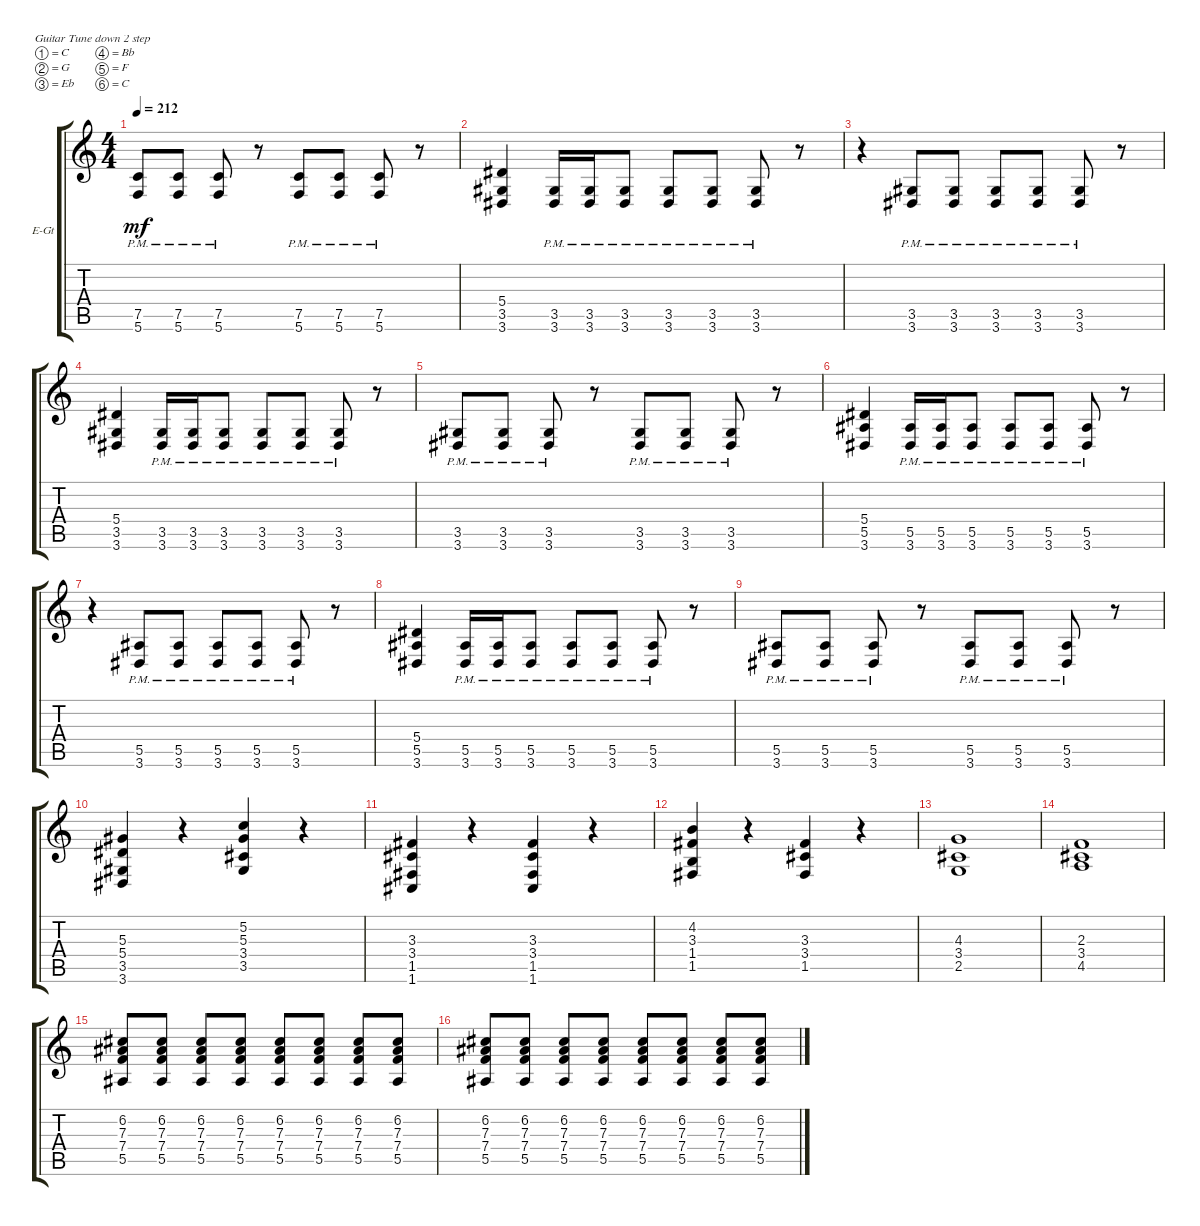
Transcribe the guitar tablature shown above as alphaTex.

\defaultSystemsLayout 4
\bracketExtendMode groupsimilarinstruments
\firstSystemTrackNameOrientation horizontal
\otherSystemsTrackNameOrientation horizontal
\track ("Knight Rhythm" "E-Gt") {instrument overdrivenguitar}
\staff {score tabs}
\tuning (C4 G3 Eb3 Bb2 F2 C2)
\ts (4 4)
\tempo 212
\clef g2
\ks c
(7.5{pm} 5.6{pm}).8{dy mf} (7.5{pm} 5.6{pm}).8 (7.5{pm} 5.6{pm}).8 r.8 (7.5{pm} 5.6{pm}).8 (7.5{pm} 5.6{pm}).8 (7.5{pm} 5.6{pm}).8 r.8 |
(3.6 3.5 5.4).4 (3.6{pm} 3.5{pm}).16 (3.6{pm} 3.5{pm}).16 (3.6{pm} 3.5{pm}).8 (3.6{pm} 3.5{pm}).8 (3.6{pm} 3.5{pm}).8 (3.6{pm} 3.5{pm}).8 r.8 |
r.4 (3.5{pm} 3.6{pm}).8 (3.5{pm} 3.6{pm}).8 (3.5{pm} 3.6{pm}).8 (3.5{pm} 3.6{pm}).8 (3.5{pm} 3.6{pm}).8 r.8 |
(3.6 3.5 5.4).4 (3.6{pm} 3.5{pm}).16 (3.6{pm} 3.5{pm}).16 (3.6{pm} 3.5{pm}).8 (3.6{pm} 3.5{pm}).8 (3.6{pm} 3.5{pm}).8 (3.6{pm} 3.5{pm}).8 r.8 |
(3.6{pm} 3.5{pm}).8 (3.6{pm} 3.5{pm}).8 (3.6{pm} 3.5{pm}).8 r.8 (3.6{pm} 3.5{pm}).8 (3.6{pm} 3.5{pm}).8 (3.6{pm} 3.5{pm}).8 r.8 |
(3.6 5.5 5.4).4 (3.6{pm} 5.5{pm}).16 (3.6{pm} 5.5{pm}).16 (3.6{pm} 5.5{pm}).8 (3.6{pm} 5.5{pm}).8 (3.6{pm} 5.5{pm}).8 (3.6{pm} 5.5{pm}).8 r.8 |
r.4 (5.5{pm} 3.6{pm}).8 (5.5{pm} 3.6{pm}).8 (5.5{pm} 3.6{pm}).8 (5.5{pm} 3.6{pm}).8 (5.5{pm} 3.6{pm}).8 r.8 |
(3.6 5.5 5.4).4 (3.6{pm} 5.5{pm}).16 (3.6{pm} 5.5{pm}).16 (3.6{pm} 5.5{pm}).8 (3.6{pm} 5.5{pm}).8 (3.6{pm} 5.5{pm}).8 (3.6{pm} 5.5{pm}).8 r.8 |
(3.6{pm} 5.5{pm}).8 (3.6{pm} 5.5{pm}).8 (3.6{pm} 5.5{pm}).8 r.8 (3.6{pm} 5.5{pm}).8 (3.6{pm} 5.5{pm}).8 (3.6{pm} 5.5{pm}).8 r.8 |
(3.6 3.5 5.4 5.3).4 r.4 (3.4 3.5 5.3 5.2).4 r.4 |
(1.6 3.4 1.5 3.3).4 r.4 (1.6 1.5 3.4 3.3).4 r.4 |
(1.4 1.5 3.3 4.2).4 r.4 (3.4 3.3 1.5).4 r.4 |
(3.4 2.5 4.3).1 |
(3.4 4.5 2.3).1 |
(5.5 7.4 7.3 6.2).8 (5.5 7.4 7.3 6.2).8 (5.5 7.4 7.3 6.2).8 (5.5 7.4 7.3 6.2).8 (5.5 7.4 7.3 6.2).8 (5.5 7.4 7.3 6.2).8 (5.5 7.4 7.3 6.2).8 (5.5 7.4 7.3 6.2).8 |
(5.5 7.4 7.3 6.2).8 (5.5 7.4 7.3 6.2).8 (5.5 7.4 7.3 6.2).8 (5.5 7.4 7.3 6.2).8 (5.5 7.4 7.3 6.2).8 (5.5 7.4 7.3 6.2).8 (5.5 7.4 7.3 6.2).8 (5.5 7.4 7.3 6.2).8
